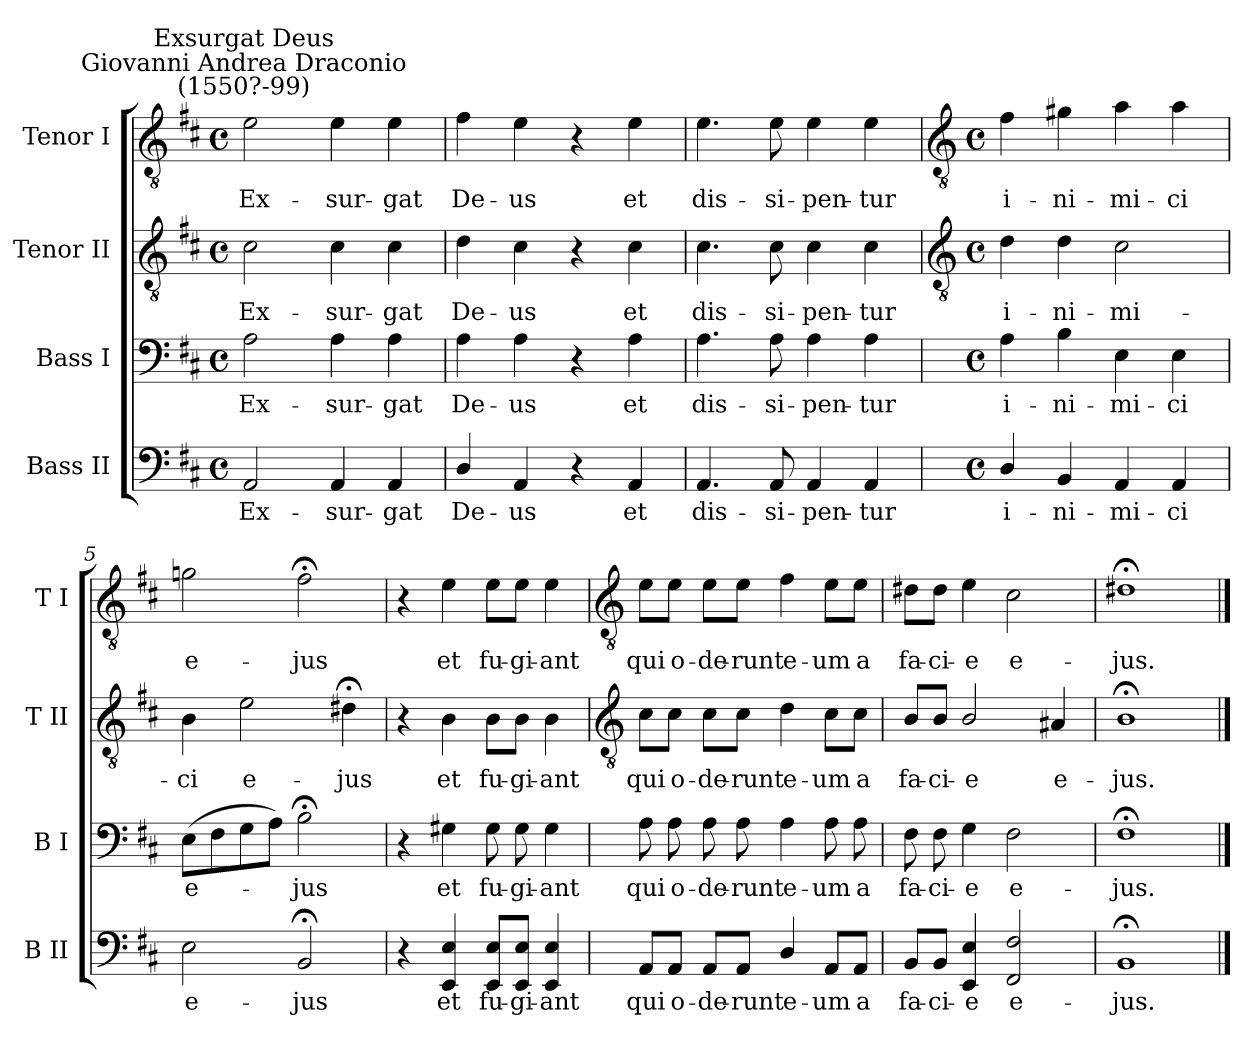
**kern	**text	**kern	**text	**kern	**text	**kern	**text
*part4	*part4	*part3	*part3	*part2	*part2	*part1	*part1
*staff4	*staff4	*staff3	*staff3	*staff2	*staff2	*staff1	*staff1
*I"Bass II	*	*I"Bass I	*	*I"Tenor II	*	*I"Tenor I	*
*I'B II	*	*I'B I	*	*I'T II	*	*I'T I	*
*clefF4	*	*clefF4	*	*clefGv2	*	*clefGv2	*
*k[f#c#]	*	*k[f#c#]	*	*k[f#c#]	*	*k[f#c#]	*
*D:	*	*D:	*	*D:	*	*D:	*
*M4/4	*	*M4/4	*	*M4/4	*	*M4/4	*
*met(c)	*	*met(c)	*	*met(c)	*	*met(c)	*
=1	=1	=1	=1	=1	=1	=1	=1
!	!	!	!	!	!	!LO:TX:a:cj:t=Giovanni Andrea Draconio\n(1550?-99)	!
!	!	!	!	!	!	!LO:TX:a:cj:t=Exsurgat Deus	!
!	!LO:LY:b	!	!LO:LY:b	!	!LO:LY:b	!	!LO:LY:b
2AA	Ex-	2A	Ex-	2c#	Ex-	2e	Ex--
!	!LO:LY:b	!	!LO:LY:b	!	!LO:LY:b	!	!LO:LY:b
4AA	-sur-	4A	-sur-	4c#	-sur-	4e	-sur-
!	!LO:LY:b	!	!LO:LY:b	!	!LO:LY:b	!	!LO:LY:b
4AA	-gat	4A	-gat	4c#	-gat	4e	-gat
=2	=2	=2	=2	=2	=2	=2	=2
!	!LO:LY:b	!	!LO:LY:b	!	!LO:LY:b	!	!LO:LY:b
4D/	De-	4A	De-	4d	De-	4f#	De-
!	!LO:LY:b	!	!LO:LY:b	!	!LO:LY:b	!	!LO:LY:b
4AA	-us	4A	-us	4c#	-us	4e	-us
4r	.	4r	.	4r	.	4r	.
!	!LO:LY:b	!	!LO:LY:b	!	!LO:LY:b	!	!LO:LY:b
4AA	et	4A	et	4c#	et	4e	et
=3	=3	=3	=3	=3	=3	=3	=3
!	!LO:LY:b	!	!LO:LY:b	!	!LO:LY:b	!	!LO:LY:b
4.AA	dis-	4.A	dis-	4.c#	dis-	4.e	dis-
!	!LO:LY:b	!	!LO:LY:b	!	!LO:LY:b	!	!LO:LY:b
8AA	-si-	8A	-si-	8c#	-si-	8e	-si-
!	!LO:LY:b	!	!LO:LY:b	!	!LO:LY:b	!	!LO:LY:b
4AA	-pen-	4A	-pen-	4c#	-pen-	4e	-pen-
!	!LO:LY:b	!	!LO:LY:b	!	!LO:LY:b	!	!LO:LY:b
4AA	-tur	4A	-tur	4c#	-tur	4e	-tur
!!LO:LB:g=z
=4	=4	=4	=4	=4	=4	=4	=4
*	*	*	*	*clefGv2	*	*clefGv2	*
*M4/4	*	*M4/4	*	*M4/4	*	*M4/4	*
*met(c)	*	*met(c)	*	*met(c)	*	*met(c)	*
!	!LO:LY:b	!	!LO:LY:b	!	!LO:LY:b	!	!LO:LY:b
4D/	i-	4A	i-	4d	i-	4f#	i-
!	!LO:LY:b	!	!LO:LY:b	!	!LO:LY:b	!	!LO:LY:b
4BB	-ni-	4B	-ni-	4d	-ni-	4g#X	-ni-
!	!LO:LY:b	!	!LO:LY:b	!	!LO:LY:b	!	!LO:LY:b
4AA	-mi-	4E	-mi-	2c#	-mi-	4a	-mi-
!	!LO:LY:b	!	!LO:LY:b	!	!	!	!LO:LY:b
4AA	-ci	4E	-ci	.	.	4a	-ci
=5	=5	=5	=5	=5	=5	=5	=5
!	!LO:LY:b	!	!LO:LY:b	!	!LO:LY:b	!	!LO:LY:b
2E	e-	(>8EL	e-	4B	-ci	2gn	e-
.	.	8F#	.	.	.	.	.
!	!	!	!	!	!LO:LY:b	!	!
.	.	8G	.	2e	e-	.	.
.	.	8AJ)	.	.	.	.	.
!	!LO:LY:b	!	!LO:LY:b	!	!	!	!LO:LY:b
2BB;<	-jus	2B;<	jus	.	.	2f#;<	-jus
!	!	!	!	!	!LO:LY:b	!	!
.	.	.	.	4d#X;<	-jus	.	.
=6	=6	=6	=6	=6	=6	=6	=6
4r	.	4r	.	4r	.	4r	.
!	!LO:LY:b	!	!LO:LY:b	!	!LO:LY:b	!	!LO:LY:b
4EE 4E	et	4G#X	et	4B	et	4e	et
!	!LO:LY:b	!	!LO:LY:b	!	!LO:LY:b	!	!LO:LY:b
8EE/ 8E/L	fu-	8G#	fu-	8B\L	fu-	8e\L	fu-
!	!LO:LY:b	!	!LO:LY:b	!	!LO:LY:b	!	!LO:LY:b
8EE/ 8E/J	-gi-	8G#	-gi-	8B\J	-gi-	8e\J	-gi-
!	!LO:LY:b	!	!LO:LY:b	!	!LO:LY:b	!	!LO:LY:b
4EE 4E	-ant	4G#	-ant	4B	-ant	4e	-ant
!!LO:LB:g=z
=7	=7	=7	=7	=7	=7	=7	=7
*	*	*	*	*clefGv2	*	*clefGv2	*
!	!LO:LY:b	!	!LO:LY:b	!	!LO:LY:b	!	!LO:LY:b
8AA/L	qui	8A	qui	8c#\L	qui	8e\L	qui
!	!LO:LY:b	!	!LO:LY:b	!	!LO:LY:b	!	!LO:LY:b
8AA/J	o-	8A	o-	8c#\J	o-	8e\J	o-
!	!LO:LY:b	!	!LO:LY:b	!	!LO:LY:b	!	!LO:LY:b
8AA/L	-de-	8A	-de-	8c#\L	-de-	8e\L	-de-
!	!LO:LY:b	!	!LO:LY:b	!	!LO:LY:b	!	!LO:LY:b
8AA/J	-runt	8A	-runt	8c#\J	-runt	8e\J	-runt
!	!LO:LY:b	!	!LO:LY:b	!	!LO:LY:b	!	!LO:LY:b
4D/	e-	4A	e-	4d	e-	4f#	e-
!	!LO:LY:b	!	!LO:LY:b	!	!LO:LY:b	!	!LO:LY:b
8AA/L	-um	8A	-um	8c#\L	-um	8e\L	-um
!	!LO:LY:b	!	!LO:LY:b	!	!LO:LY:b	!	!LO:LY:b
8AA/J	a	8A	a	8c#\J	a	8e\J	a
=8	=8	=8	=8	=8	=8	=8	=8
!	!LO:LY:b	!	!LO:LY:b	!	!LO:LY:b	!	!LO:LY:b
8BB/L	fa-	8F#	fa-	8B/L	fa-	8d#X\L	fa-
!	!LO:LY:b	!	!LO:LY:b	!	!LO:LY:b	!	!LO:LY:b
8BB/J	-ci-	8F#	-ci-	8B/J	-ci-	8d#\J	-ci-
!	!LO:LY:b	!	!LO:LY:b	!	!LO:LY:b	!	!LO:LY:b
4EE 4E	-e	4G	-e	2B/	-e	4e	-e
!	!LO:LY:b	!	!LO:LY:b	!	!	!	!LO:LY:b
2FF# 2F#	e-	2F#	e-	.	.	2c#	e-
!	!	!	!	!	!LO:LY:b	!	!
.	.	.	.	4A#X	e-	.	.
=9	=9	=9	=9	=9	=9	=9	=9
!	!LO:LY:b	!	!LO:LY:b	!	!LO:LY:b	!	!LO:LY:b
1BB;<	-jus.	1F#;<	-jus.	1B;<	-jus.	1d#X;<	-jus.
==	==	==	==	==	==	==	==
*-	*-	*-	*-	*-	*-	*-	*-
